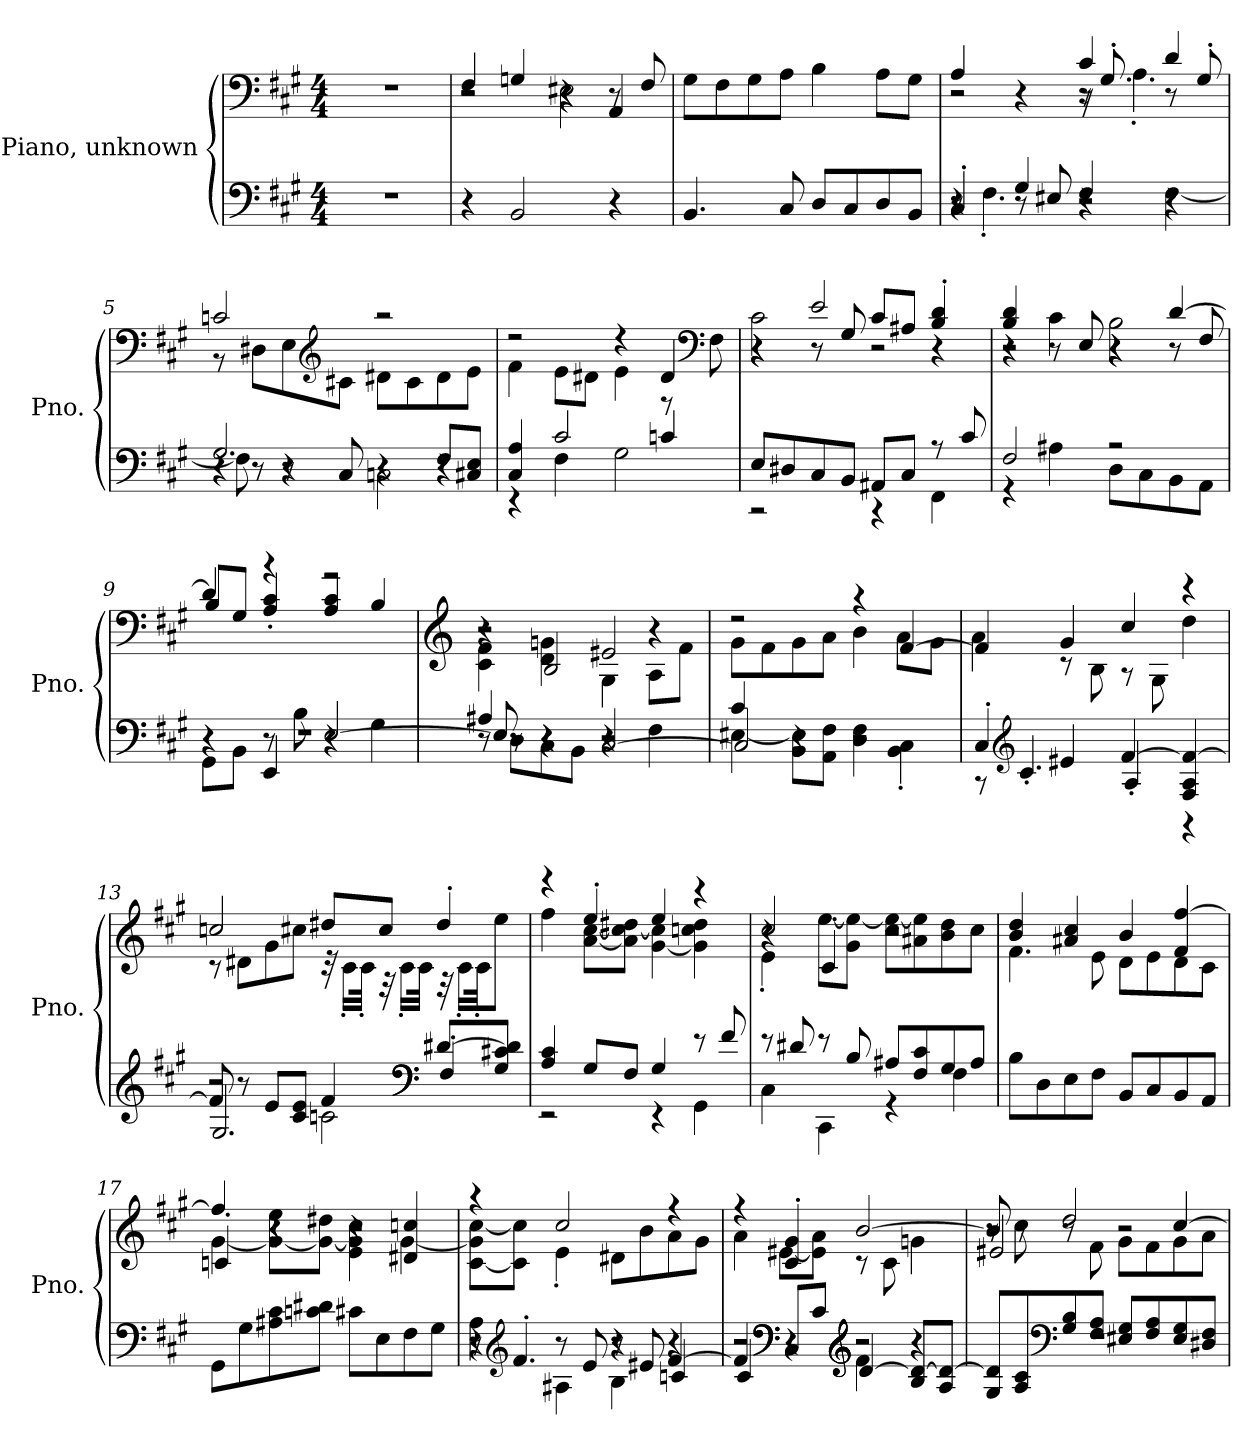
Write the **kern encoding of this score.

**kern	**kern
*part1	*part1
*staff2	*staff1
*I"Piano, unknown	*
*I'Pno.	*
*clefF4	*clefF4
*k[f#c#g#]	*k[f#c#g#]
*M4/4	*M4/4
*MM120	*MM120
=1	=1
1r	1r
=2	=2
*	*^
*	*	*^
4r	4F#/	2r	2r
2BB/	4Gn/	.	.
.	4r	2E#X\	4r
4r	8r	.	4AA/
.	8F#/	.	.
*	*v	*v	*v
=3	=3
4.BB/	8G#\L
.	8F#\
.	8G#\
8C#/	8A\J
8D/L	4B\
8C#/	.
8D/	8A\L
8BB/J	8G#\J
=4	=4
*^	*^
*	*^	*	*^
4r	8r	4C#'/	2r	2r	4A/
.	4.F#'\	.	.	.	.
4G#/	.	8r	.	.	4r
.	.	8E#X/	.	.	.
2r	4r	4F#/	4c#/	8r	16r
.	.	.	.	.	8.G#'/
.	.	.	.	4.A'\	.
.	[4F#\	4r	4d/	.	8r
.	.	.	.	.	8G#'/
*	*	*	*	*v	*v
!!LO:LB:g=z
=5	=5	=5	=5	=5
2.G#/	8F#\]	4r	2cn/	8r
.	8r	.	.	8D#X\L
.	4r	8r	.	8E\
*	*	*	*clefG2	*
.	.	8C#/	.	8c#X\J
.	2Cn\	4r	2r	8d#X\L
.	.	.	.	8c#\
4r	.	8F#/L	.	8d#\
.	.	8C#X/ 8E/J	.	8e\J
*	*v	*v	*	*
=6	=6	=6	=6
4C#/ 4A/	4r	2r	4f#\
2c#/	4F#\	.	8e\L
.	.	.	8d#X\J
.	2G#\	4r	4e\
4cn/	.	4d#/	8r
*	*	*clefF4	*
.	.	.	8F#\
=7	=7	=7	=7
*	*	*	*^
8E/L	2r	4r	2c#\	4r
8D#X/	.	.	.	.
8C#/	.	2e/	.	8r
8BB/J	.	.	.	8G#/
8AA#X/L	4r	.	2r	8c#/L
8C#/J	.	.	.	8A#X/J
8r	4FF#\	4r	.	4B/' 4d/'
8c#/	.	.	.	.
!!LO:LB:g=z	!!	!!
=8	=8	=8	=8	=8
2F#/	4r	2r	4r	4B/ 4d/
.	4A#X\	.	4c#\	8r
.	.	.	.	8E/
2r	8D\L	4r	2B\	4r
.	8C#\	.	.	.
.	8BB\	[4d/	.	8r
.	8AA\J	.	.	8F#/
*	*	*	*v	*v
=9	=9	=9	=9
*	*^	*	*
1r	8GG#\L	4r	4d/]	8B/L
.	8BB\J	.	.	8G#/J
.	8r	4EE/	4r	4A/' 4c#/'
.	8B\	.	.	.
.	4r	[2E/	2r	4A/ 4c#/
.	4G#\	.	.	4B/
*	*	*	*v	*v
=10	=10	=10	=10
*	*	*	*clefG2
*	*	*	*^
*	*	*	*	*^
4A#X/	8r	8E/]	2r	4c#\ 4f#\	4r
.	8D\L	8r	.	.	.
4r	8C#\	4r	.	4d\ 4gn\	2B/
.	8BB\J	.	.	.	.
2r	4r	[2C#/	2e#X/	4G#\	.
.	4F#\	.	.	8A\L	4r
.	.	.	.	8f#\J	.
*	*	*	*	*v	*v
=11	=11	=11	=11	=11
4c#/	[4E#X\	2C#/]	2r	8g#\L
.	.	.	.	8f#\
4r	8BB\ 8E#\]L	.	.	8g#\
.	8AA\ 8F#\J	.	.	8a\J
2r	4D\ 4F#\	2r	4r	4b\
.	4BB\' 4C#\'	.	[4f#/	8a\L
.	.	.	.	8g#\J
*	*v	*v	*	*
!!LO:LB:g=z	!!
=12	=12	=12	=12
4C#'/	8r	4f#/]	4a\
*clefG2	*	*	*
.	4.c#'/	.	.
4e#X/	.	4g#/	8r
.	.	.	8B\
[4f#/	4A'/	4cc#/	8r
.	.	.	8G#\
4F#/ 4A/ 4f#/_	4r	4r	4dd\
=13	=13	=13	=13
*	*^	*	*
8f#/]	2r	2.G#/	2ccn/	8r
8r	.	.	.	8d#X\L
8e/L	.	.	.	8g#\
8c#/ 8e/J	.	.	.	8cc#X\J
4f#/	2cn\	.	8dd#X/L	32r
.	.	.	.	16c#'\LL
.	.	.	.	32c#'\JJk
.	.	.	8cc#/J	32r
.	.	.	.	16c#'\LL
.	.	.	.	32c#\JJk
*clefF4	*	*	*	*
[8d#X/L	.	4F#'/	4dd#'/	32r
.	.	.	.	16c#'\LL
.	.	.	.	32c#'\JK
8G#/ 8c#X/ 8d#/]J	.	.	.	8ee\J
*	*v	*v	*	*
=14	=14	=14	=14
4A/ 4c#/	2r	4r	4ff#\
8G#/L	.	4ee'/	[8a\ [8cc#\L
8F#/J	.	.	8a\] 8cc#\_ 8dd#X\J
4G#/	4r	4ee/	[4g#\ 4cc#\]
8r	4GG#\	4r	4g#\] 4ccn\ 4dd#\
8f#/	.	.	.
!!LO:LB:g=z
=15	=15	=15	=15
*	*	*	*^
8r	4C#\	2cc#/	4e'\	4r
8d#X/	.	.	.	.
8r	4CC#\	.	[8ee\L	4c#'/
8B/	.	.	8g#\ 8ee\_J	.
8A#X/L	4r	2r	8cc#\ 8ee\_L	2r
8F#/ 8c#/	.	.	8a#X\ 8ee\]	.
8G#/	4F#\	.	8b\ 8dd\	.
8A#/J	.	.	8cc#\J	.
*v	*v	*	*	*
*	*	*v	*v
=16	=16	=16
8B\L	4b/ 4dd/	4.f#\
8D\	.	.
8E\	4a#X/ 4cc#/	.
8F#\J	.	8e\
8BB/L	4b/	8d\L
8C#/	.	8e\
8BB/	4f#/ [4ff#/	8d\
8AA/J	.	8c#\J
=17	=17	=17
*	*	*^
8GG#\L	4ff#/]	[4g#\	4cn'/
8G#\	.	.	.
8A#X\ 8c#\	4r	8g#\_ 8ee\L	4r
8cn\ 8d#X\J	.	8g#\_ 8dd#X\J	.
8c#X\L	4r	4e\ 4g#\] 4cc#\	2r
8E\	.	.	.
8F#\	4d#X/ 4ccn/	[4g#\	.
8G#\J	.	.	.
*	*	*v	*v
!!LO:LB:g=z
=18	=18	=18
*^	*	*
*	*^	*	*
8r	4A\	4r	4r	[8c#\ 8g#\] [8cc#\L
*clefG2	*	*	*	*
4.f#'/	.	.	.	8c#\] 8cc#\]J
.	4A#X\	8r	2cc#/	4e'\
.	.	8e/	.	.
4r	4B\	8r	.	8d#X\L
.	.	8e#X/	.	8b\
[4f#/	4r	4cn/	4r	8a\
.	.	.	.	8g#\J
=19	=19	=19	=19	=19
4f#/]	2r	4c#/	4r	4a\
*clefF4	*	*	*	*
4r	.	8C#/L	4c#/' 4g#/'	[8e#X\L
.	.	8c#/J	.	8e#\] 8a\J
*clefG2	*	*	*	*
2r	4f#\	[4d/	[2b/	8r
.	.	.	.	8c#\
.	4r	8B/ 8d/_L	.	4gn\
.	.	8A/ 8d/_J	.	.
*	*v	*v	*	*
=20	=20	=20	=20
*	*	*	*^
1r	8G#/ 8d/]L	8b/]	8r	2e#X/
.	8A/ 8c#/	8r	8cc#\	.
*clefF4	*	*	*	*
.	8G#/ 8B/	2dd/	8r	.
.	8F#/ 8A/J	.	8f#\	.
.	8E#X/ 8G#/L	.	8g#\L	2r
.	8F#/ 8A/	.	8f#\	.
.	8E#/ 8G#/	[4cc#/	8g#\	.
.	8D#X/ 8F#/J	.	8a\J	.
*v	*v	*	*	*
*	*v	*v	*v
=	=
*-	*-
